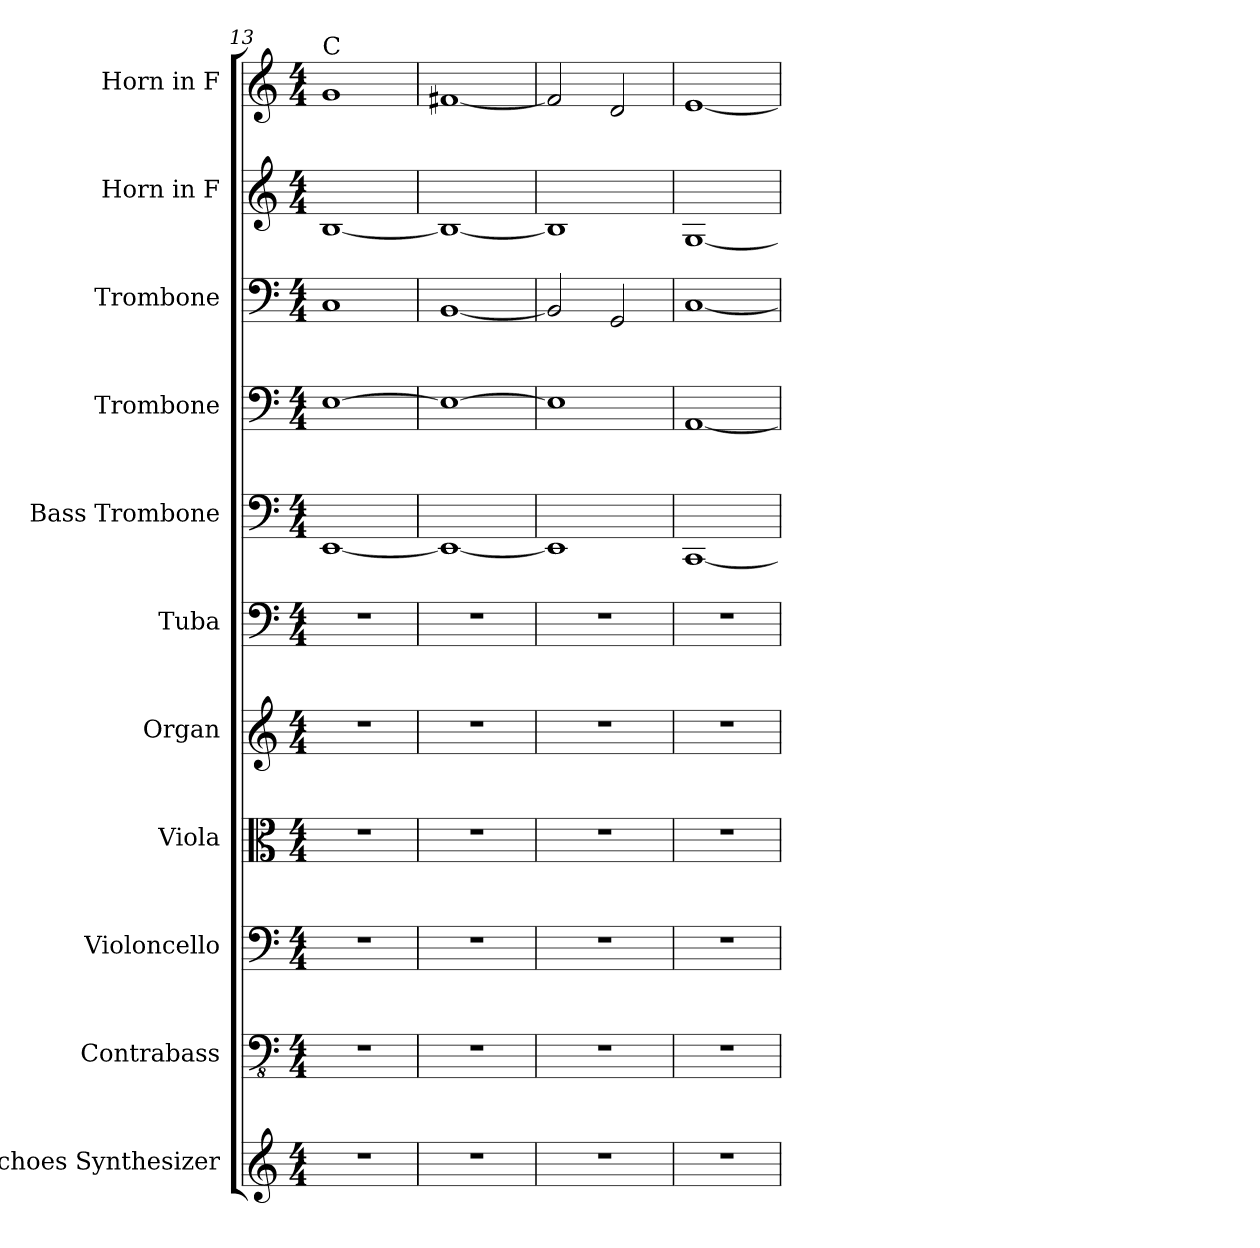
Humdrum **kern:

**kern	**kern	**kern	**kern	**kern	**kern	**kern	**kern	**kern	**kern	**kern
*part11	*part10	*part9	*part8	*part7	*part6	*part5	*part4	*part3	*part2	*part1
*staff11	*staff10	*staff9	*staff8	*staff7	*staff6	*staff5	*staff4	*staff3	*staff2	*staff1
*I"Echoes Synthesizer	*I"Contrabass	*I"Violoncello	*I"Viola	*I"Organ	*I"Tuba	*I"Bass Trombone	*I"Trombone	*I"Trombone	*I"Horn in F	*I"Horn in F
*I'Synth.	*I'Cb.	*I'Vlc.	*I'Vla.	*I'Org.	*I'Tba.	*I'B. Trb.	*I'Trb.	*I'Trb.	*	*
*clefG2	*clefFv4	*clefF4	*clefC3	*clefG2	*clefF4	*clefF4	*clefF4	*clefF4	*clefG2	*clefG2
*	*	*	*	*	*	*	*	*	*ITrd4c7	*ITrd4c7
*k[]	*k[]	*k[]	*k[]	*k[]	*k[]	*k[]	*k[]	*k[]	*k[b-]	*k[b-]
*M4/4	*M4/4	*M4/4	*M4/4	*M4/4	*M4/4	*M4/4	*M4/4	*M4/4	*M4/4	*M4/4
=13	=13	=13	=13	=13	=13	=13	=13	=13	=13	=13
!	!	!	!	!	!	!	!	!	!	!LO:TX:a:t=C
1r	1r	1r	1r	1r	1r	[1EE	[1E	1C	[1E	1c
!!LO:PB:g=z
=14	=14	=14	=14	=14	=14	=14	=14	=14	=14	=14
1r	1r	1r	1r	1r	1r	1EE_	1E_	[1BB	1E_	[1Bn
=15	=15	=15	=15	=15	=15	=15	=15	=15	=15	=15
1r	1r	1r	1r	1r	1r	1EE]	1E]	2BB/]	1E]	2B/]
.	.	.	.	.	.	.	.	2GG/	.	2G/
=16	=16	=16	=16	=16	=16	=16	=16	=16	=16	=16
1r	1r	1r	1r	1r	1r	[1CC	[1AA	[1C	[1C	[1A
=	=	=	=	=	=	=	=	=	=	=
*-	*-	*-	*-	*-	*-	*-	*-	*-	*-	*-
